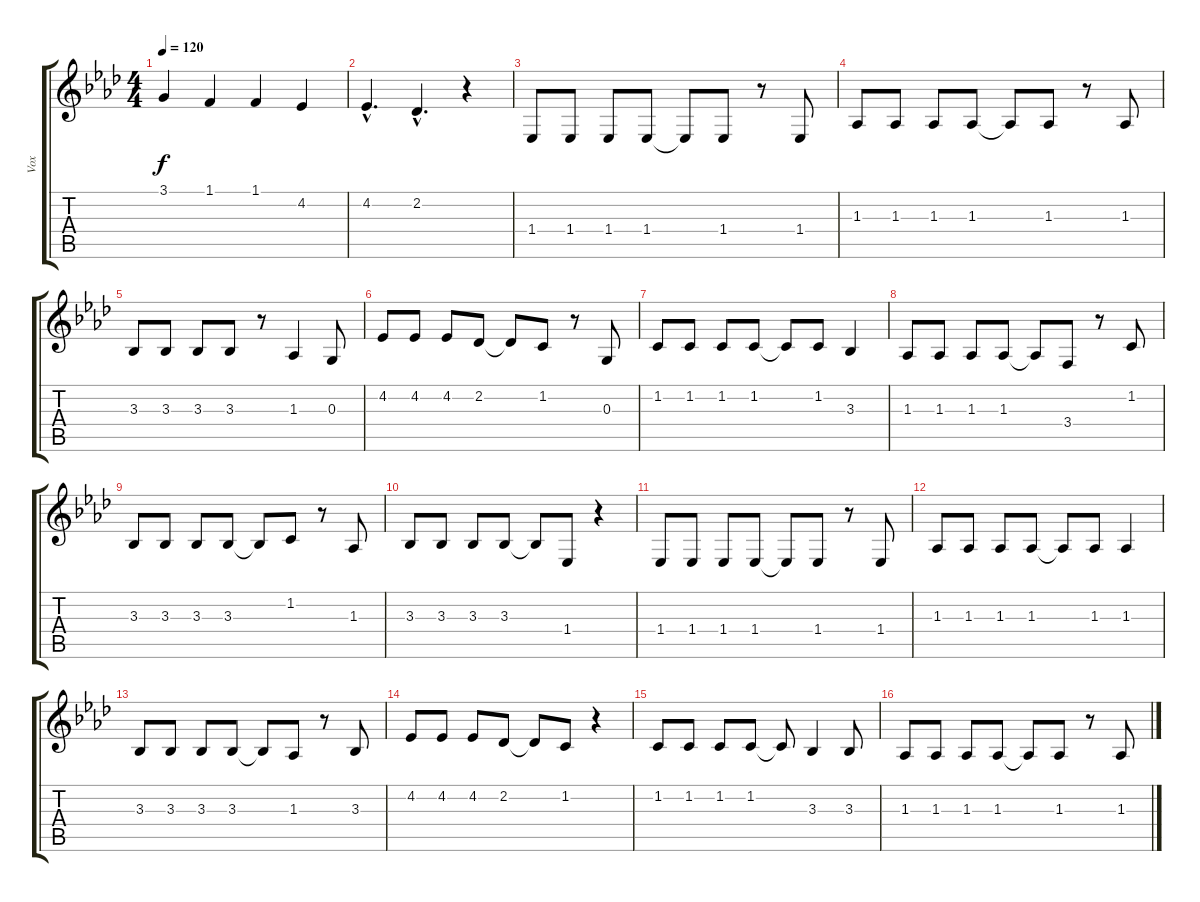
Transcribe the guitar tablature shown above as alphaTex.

\track ("Vox" "Vox") {instrument choiraahs}
\staff {score tabs}
\tuning (E4 B3 G3 D3 A2 E2) {hide}
\ts (4 4)
\tempo 120
\clef g2
\ks ab
3.1.4{dy f} 1.1.4 1.1.4 4.2.4 |
4.2{hac}.4{d} 2.2{hac}.4{d} r.4 |
1.4.8 1.4.8 1.4.8 1.4.8 1.4{t}.8 1.4.8 r.8 1.4.8 |
1.3.8 1.3.8 1.3.8 1.3.8 1.3{t}.8 1.3.8 r.8 1.3.8 |
3.3.8 3.3.8 3.3.8 3.3.8 r.8 1.3.4 0.3.8 |
4.2.8 4.2.8 4.2.8 2.2.8 2.2{t}.8 1.2.8 r.8 0.3.8 |
1.2.8 1.2.8 1.2.8 1.2.8 1.2{t}.8 1.2.8 3.3.4 |
1.3.8 1.3.8 1.3.8 1.3.8 1.3{t}.8 3.4.8 r.8 1.2.8 |
3.3.8 3.3.8 3.3.8 3.3.8 3.3{t}.8 1.2.8 r.8 1.3.8 |
3.3.8 3.3.8 3.3.8 3.3.8 3.3{t}.8 1.4.8 r.4 |
1.4.8 1.4.8 1.4.8 1.4.8 1.4{t}.8 1.4.8 r.8 1.4.8 |
1.3.8 1.3.8 1.3.8 1.3.8 1.3{t}.8 1.3.8 1.3.4 |
3.3.8 3.3.8 3.3.8 3.3.8 3.3{t}.8 1.3.8 r.8 3.3.8 |
4.2.8 4.2.8 4.2.8 2.2.8 2.2{t}.8 1.2.8 r.4 |
1.2.8 1.2.8 1.2.8 1.2.8 1.2{t}.8 3.3.4 3.3.8 |
1.3.8 1.3.8 1.3.8 1.3.8 1.3{t}.8 1.3.8 r.8 1.3.8
